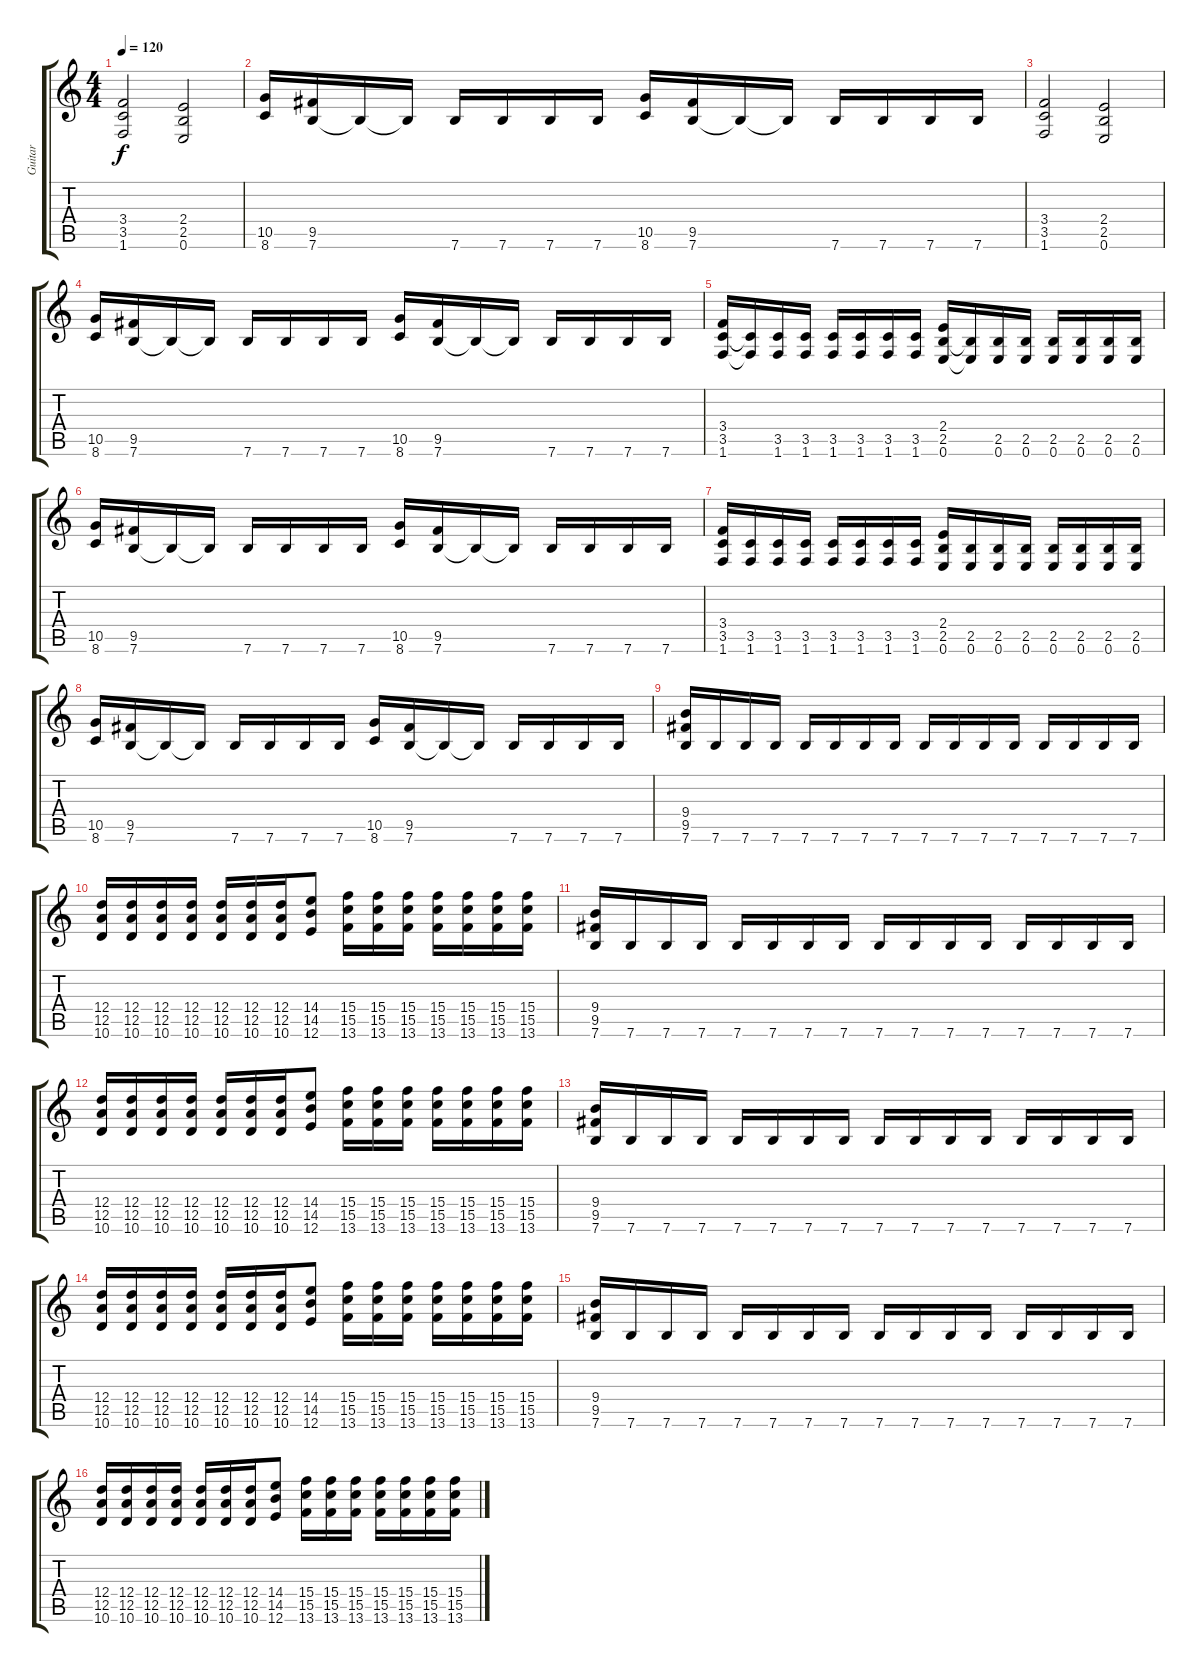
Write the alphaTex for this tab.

\track ("Guitar" "Guitar") {instrument distortionguitar}
\staff {score tabs}
\tuning (E4 B3 G3 D3 A2 E2) {hide}
\ts (4 4)
\tempo 120
\clef g2
\ks c
(3.4 3.5 1.6).2{dy f} (2.4 2.5 0.6).2 |
(10.5 8.6).16 (9.5 7.6).16 7.6{t}.16 7.6{t}.16 7.6.16 7.6.16 7.6.16 7.6.16 (10.5 8.6).16 (9.5 7.6).16 7.6{t}.16 7.6{t}.16 7.6.16 7.6.16 7.6.16 7.6.16 |
(3.4 3.5 1.6).2 (2.4 2.5 0.6).2 |
(10.5 8.6).16 (9.5 7.6).16 7.6{t}.16 7.6{t}.16 7.6.16 7.6.16 7.6.16 7.6.16 (10.5 8.6).16 (9.5 7.6).16 7.6{t}.16 7.6{t}.16 7.6.16 7.6.16 7.6.16 7.6.16 |
(3.4 3.5 1.6).16 (3.5{t} 1.6{t}).16 (3.5 1.6).16 (3.5 1.6).16 (3.5 1.6).16 (3.5 1.6).16 (3.5 1.6).16 (3.5 1.6).16 (2.4 2.5 0.6).16 (2.5{t} 0.6{t}).16 (2.5 0.6).16 (2.5 0.6).16 (2.5 0.6).16 (2.5 0.6).16 (2.5 0.6).16 (2.5 0.6).16 |
(10.5 8.6).16 (9.5 7.6).16 7.6{t}.16 7.6{t}.16 7.6.16 7.6.16 7.6.16 7.6.16 (10.5 8.6).16 (9.5 7.6).16 7.6{t}.16 7.6{t}.16 7.6.16 7.6.16 7.6.16 7.6.16 |
(3.4 3.5 1.6).16 (3.5 1.6).16 (3.5 1.6).16 (3.5 1.6).16 (3.5 1.6).16 (3.5 1.6).16 (3.5 1.6).16 (3.5 1.6).16 (2.4 2.5 0.6).16 (2.5 0.6).16 (2.5 0.6).16 (2.5 0.6).16 (2.5 0.6).16 (2.5 0.6).16 (2.5 0.6).16 (2.5 0.6).16 |
(10.5 8.6).16 (9.5 7.6).16 7.6{t}.16 7.6{t}.16 7.6.16 7.6.16 7.6.16 7.6.16 (10.5 8.6).16 (9.5 7.6).16 7.6{t}.16 7.6{t}.16 7.6.16 7.6.16 7.6.16 7.6.16 |
(9.4 9.5 7.6).16 7.6.16 7.6.16 7.6.16 7.6.16 7.6.16 7.6.16 7.6.16 7.6.16 7.6.16 7.6.16 7.6.16 7.6.16 7.6.16 7.6.16 7.6.16 |
(12.4 12.5 10.6).16 (12.4 12.5 10.6).16 (12.4 12.5 10.6).16 (12.4 12.5 10.6).16 (12.4 12.5 10.6).16 (12.4 12.5 10.6).16 (12.4 12.5 10.6).16 (14.4 14.5 12.6).8 (15.4 15.5 13.6).16 (15.4 15.5 13.6).16 (15.4 15.5 13.6).16 (15.4 15.5 13.6).16 (15.4 15.5 13.6).16 (15.4 15.5 13.6).16 (15.4 15.5 13.6).16 |
(9.4 9.5 7.6).16 7.6.16 7.6.16 7.6.16 7.6.16 7.6.16 7.6.16 7.6.16 7.6.16 7.6.16 7.6.16 7.6.16 7.6.16 7.6.16 7.6.16 7.6.16 |
(12.4 12.5 10.6).16 (12.4 12.5 10.6).16 (12.4 12.5 10.6).16 (12.4 12.5 10.6).16 (12.4 12.5 10.6).16 (12.4 12.5 10.6).16 (12.4 12.5 10.6).16 (14.4 14.5 12.6).8 (15.4 15.5 13.6).16 (15.4 15.5 13.6).16 (15.4 15.5 13.6).16 (15.4 15.5 13.6).16 (15.4 15.5 13.6).16 (15.4 15.5 13.6).16 (15.4 15.5 13.6).16 |
(9.4 9.5 7.6).16 7.6.16 7.6.16 7.6.16 7.6.16 7.6.16 7.6.16 7.6.16 7.6.16 7.6.16 7.6.16 7.6.16 7.6.16 7.6.16 7.6.16 7.6.16 |
(12.4 12.5 10.6).16 (12.4 12.5 10.6).16 (12.4 12.5 10.6).16 (12.4 12.5 10.6).16 (12.4 12.5 10.6).16 (12.4 12.5 10.6).16 (12.4 12.5 10.6).16 (14.4 14.5 12.6).8 (15.4 15.5 13.6).16 (15.4 15.5 13.6).16 (15.4 15.5 13.6).16 (15.4 15.5 13.6).16 (15.4 15.5 13.6).16 (15.4 15.5 13.6).16 (15.4 15.5 13.6).16 |
(9.4 9.5 7.6).16 7.6.16 7.6.16 7.6.16 7.6.16 7.6.16 7.6.16 7.6.16 7.6.16 7.6.16 7.6.16 7.6.16 7.6.16 7.6.16 7.6.16 7.6.16 |
(12.4 12.5 10.6).16 (12.4 12.5 10.6).16 (12.4 12.5 10.6).16 (12.4 12.5 10.6).16 (12.4 12.5 10.6).16 (12.4 12.5 10.6).16 (12.4 12.5 10.6).16 (14.4 14.5 12.6).8 (15.4 15.5 13.6).16 (15.4 15.5 13.6).16 (15.4 15.5 13.6).16 (15.4 15.5 13.6).16 (15.4 15.5 13.6).16 (15.4 15.5 13.6).16 (15.4 15.5 13.6).16
